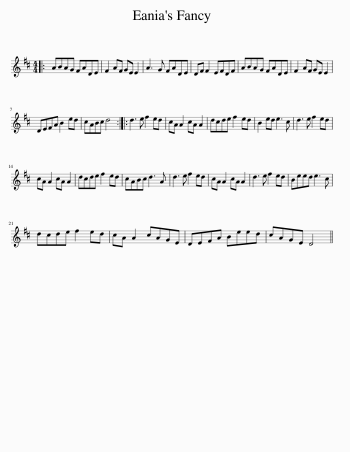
X:1
L:1/8
M:4/4
I:linebreak $
K:D
V:1 treble
V:1
|: ABAG FADE | F2 AF GE E2 | A3 G FADE | DF F2 EFDF | ABAG FADE | %5
 F2 AF GE E2 |$ DEFA B2 ed | cABc d4 :: d3 e f2 ed | cA A2 cA A2 | %10
 dcde f2 ed | B2 ed e3 c | d3 e f2 ed |$ cA A2 cA A2 | dcde f2 ed | %15
 cABc d3 A | d3 e f2 ed | cA A2 cA A2 | d3 e f2 ed | Beed e3 c |$ %20
 dcde f2 ed | cA A2 cAGE | DEFA Beed | cAGE D4 || %24
